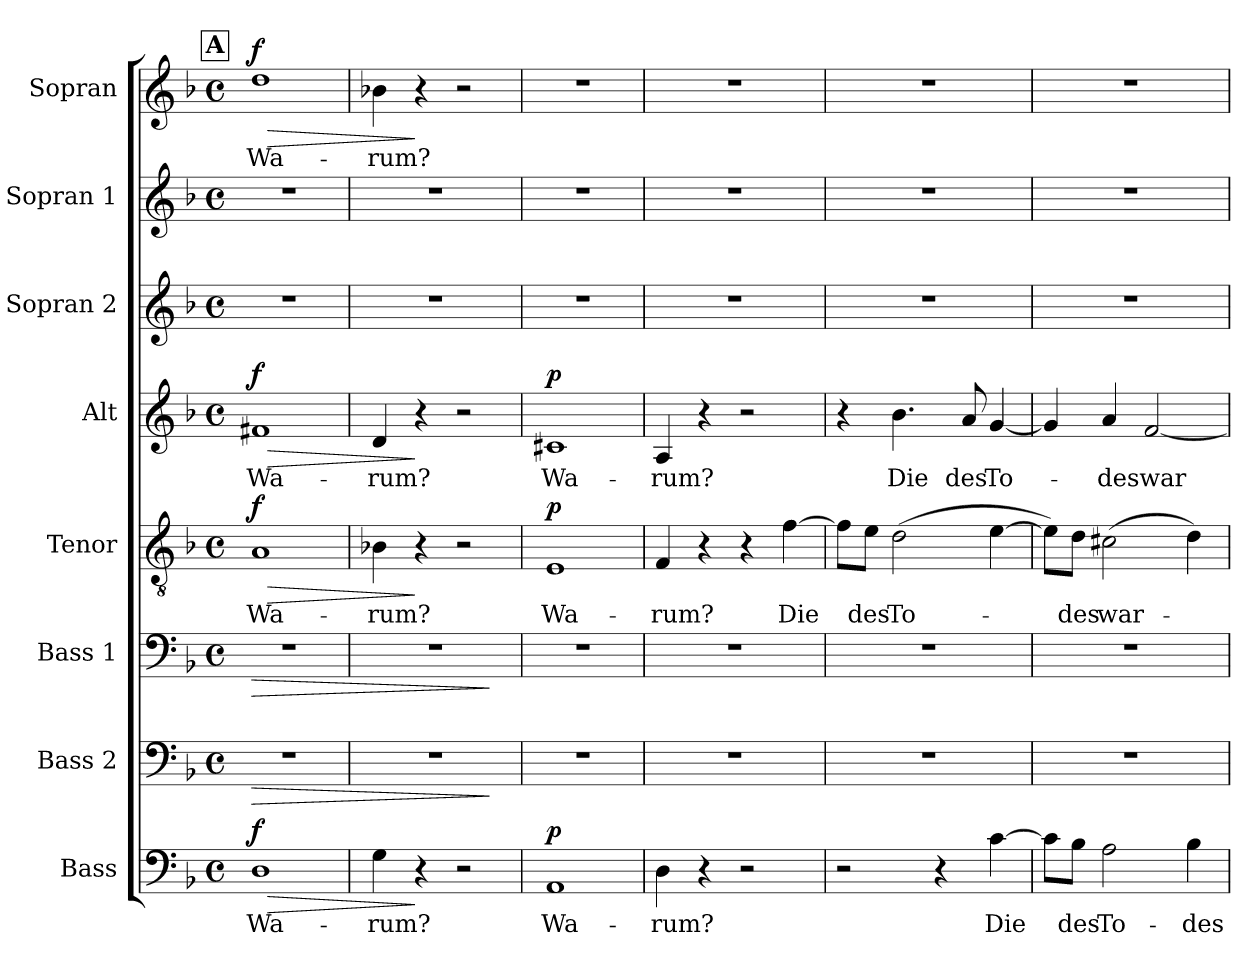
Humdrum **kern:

**kern	**text	**dynam	**kern	**dynam	**kern	**dynam	**kern	**text	**dynam	**kern	**text	**dynam	**kern	**kern	**kern	**text	**dynam
*part8	*part8	*part8	*part7	*part7	*part6	*part6	*part5	*part5	*part5	*part4	*part4	*part4	*part3	*part2	*part1	*part1	*part1
*staff8	*staff8	*staff8	*staff7	*staff7	*staff6	*staff6	*staff5	*staff5	*staff5	*staff4	*staff4	*staff4	*staff3	*staff2	*staff1	*staff1	*staff1
*I"Bass	*	*	*I"Bass 2	*	*I"Bass 1	*	*I"Tenor	*	*	*I"Alt	*	*	*I"Sopran 2	*I"Sopran 1	*I"Sopran	*	*
*clefF4	*	*	*clefF4	*	*clefF4	*	*clefGv2	*	*	*clefG2	*	*	*clefG2	*clefG2	*clefG2	*	*
*k[b-]	*	*	*k[b-]	*	*k[b-]	*	*k[b-]	*	*	*k[b-]	*	*	*k[b-]	*k[b-]	*k[b-]	*	*
*M4/4	*	*	*M4/4	*	*M4/4	*	*M4/4	*	*	*M4/4	*	*	*M4/4	*M4/4	*M4/4	*	*
*met(c)	*	*	*met(c)	*	*met(c)	*	*met(c)	*	*	*met(c)	*	*	*met(c)	*met(c)	*met(c)	*	*
!!LO:REH:place=s1:a:B:fs=14:t=A
=25	=25	=25	=25	=25	=25	=25	=25	=25	=25	=25	=25	=25	=25	=25	=25	=25	=25
!	!	!LO:HP:b	!	!LO:HP:b	!	!LO:HP:b	!	!	!LO:HP:b	!	!	!LO:HP:b	!	!	!	!	!LO:HP:b
!	!	!LO:DY:n=1:a	!	!	!	!	!	!	!LO:DY:n=1:a	!	!	!LO:DY:n=1:a	!	!	!	!	!LO:DY:n=1:a
1D	Wa-	> f	1r	>	1r	>	1A	Wa-	> f	1f#X	Wa-	> f	1r	1r	1dd	Wa-	> f
=26	=26	=26	=26	=26	=26	=26	=26	=26	=26	=26	=26	=26	=26	=26	=26	=26	=26
4G\	rum?	.	1r	.	1r	.	4B-X\	-rum?	.	4d/	-rum?	.	1r	1r	4b-X\	-rum?	.
4r	.	]	.	.	.	.	4r	.	]	4r	.	]	.	.	4r	.	]
2r	.	.	.	.	.	.	2r	.	.	2r	.	.	.	.	2r	.	.
.	.	.	.	]	.	]	.	.	.	.	.	.	.	.	.	.	.
=27	=27	=27	=27	=27	=27	=27	=27	=27	=27	=27	=27	=27	=27	=27	=27	=27	=27
!	!	!LO:DY:a	!	!	!	!	!	!	!LO:DY:a	!	!	!LO:DY:a	!	!	!	!	!
1AA	Wa-	p	1r	.	1r	.	1E	Wa-	p	1c#X	Wa-	p	1r	1r	1r	.	.
=28	=28	=28	=28	=28	=28	=28	=28	=28	=28	=28	=28	=28	=28	=28	=28	=28	=28
4D\	rum?	.	1r	.	1r	.	4F/	-rum?	.	4A/	-rum?	.	1r	1r	1r	.	.
4r	.	.	.	.	.	.	4r	.	.	4r	.	.	.	.	.	.	.
2r	.	.	.	.	.	.	4r	.	.	2r	.	.	.	.	.	.	.
.	.	.	.	.	.	.	[4f\	Die	.	.	.	.	.	.	.	.	.
!!LO:LB:g=z
=29	=29	=29	=29	=29	=29	=29	=29	=29	=29	=29	=29	=29	=29	=29	=29	=29	=29
2r	.	.	1r	.	1r	.	8f\L]	.	.	4r	.	.	1r	1r	1r	.	.
.	.	.	.	.	.	.	8e\J	des	.	.	.	.	.	.	.	.	.
.	.	.	.	.	.	.	(2d\	To-	.	4.b-\	Die	.	.	.	.	.	.
4r	.	.	.	.	.	.	.	.	.	.	.	.	.	.	.	.	.
.	.	.	.	.	.	.	.	.	.	8a/	des	.	.	.	.	.	.
[4c\	-Die	.	.	.	.	.	[4e\	.	.	[4g/	To-	.	.	.	.	.	.
=30	=30	=30	=30	=30	=30	=30	=30	=30	=30	=30	=30	=30	=30	=30	=30	=30	=30
8c\L]	.	.	1r	.	1r	.	8e\L])	.	.	4g/]	.	.	1r	1r	1r	.	.
8B-\J	des	.	.	.	.	.	8d\J	-des	.	.	.	.	.	.	.	.	.
2A\	To-	.	.	.	.	.	(2c#X\	war-	.	4a/	-des	.	.	.	.	.	.
.	.	.	.	.	.	.	.	.	.	[2f/	war-	.	.	.	.	.	.
4B-\	-des	.	.	.	.	.	4d\)	.	.	.	.	.	.	.	.	.	.
=	=	=	=	=	=	=	=	=	=	=	=	=	=	=	=	=	=
*-	*-	*-	*-	*-	*-	*-	*-	*-	*-	*-	*-	*-	*-	*-	*-	*-	*-
